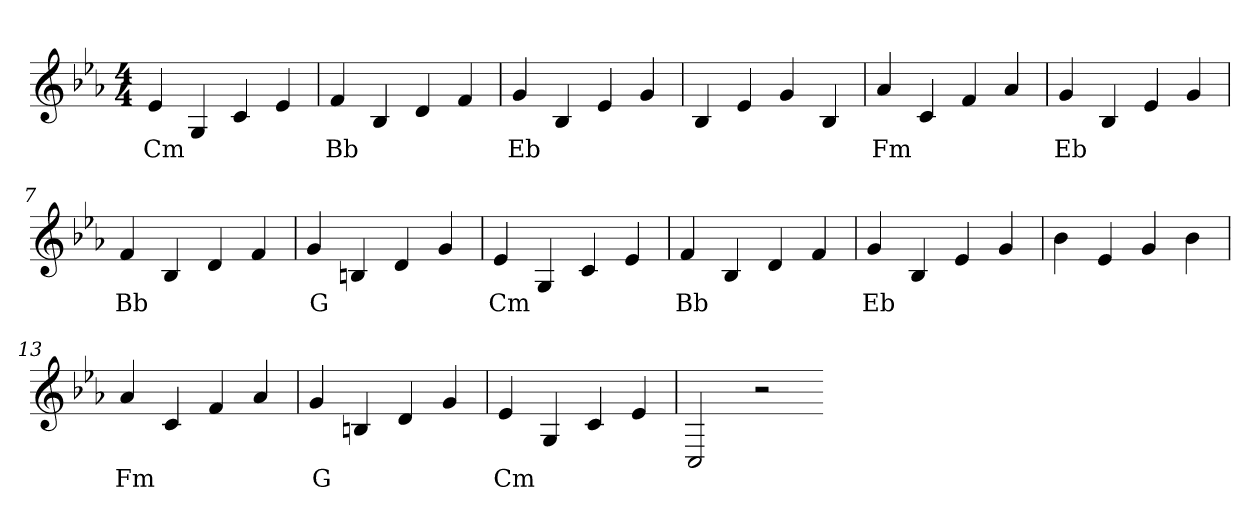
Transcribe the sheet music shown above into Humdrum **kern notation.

**kern	**text
*part1	*part1
*staff1	*staff1
*clefG2	*
*k[b-e-a-]	*
*M4/4	*
=1	=1
4e-	Cm
4G	.
4c	.
4e-	.
=2	=2
4f	Bb
4B-	.
4d	.
4f	.
=3	=3
4g	Eb
4B-	.
4e-	.
4g	.
=4	=4
4B-	.
4e-	.
4g	.
4B-	.
=5	=5
4a-	Fm
4c	.
4f	.
4a-	.
=6	=6
4g	Eb
4B-	.
4e-	.
4g	.
=7	=7
4f	Bb
4B-	.
4d	.
4f	.
=8	=8
4g	G
4Bn	.
4d	.
4g	.
=9	=9
4e-	Cm
4G	.
4c	.
4e-	.
=10	=10
4f	Bb
4B-	.
4d	.
4f	.
=11	=11
4g	Eb
4B-	.
4e-	.
4g	.
=12	=12
4b-	.
4e-	.
4g	.
4b-	.
=13	=13
4a-	Fm
4c	.
4f	.
4a-	.
=14	=14
4g	G
4Bn	.
4d	.
4g	.
=15	=15
4e-	Cm
4G	.
4c	.
4e-	.
=16	=16
2C	.
2r	.
=-	=-
*-	*-
